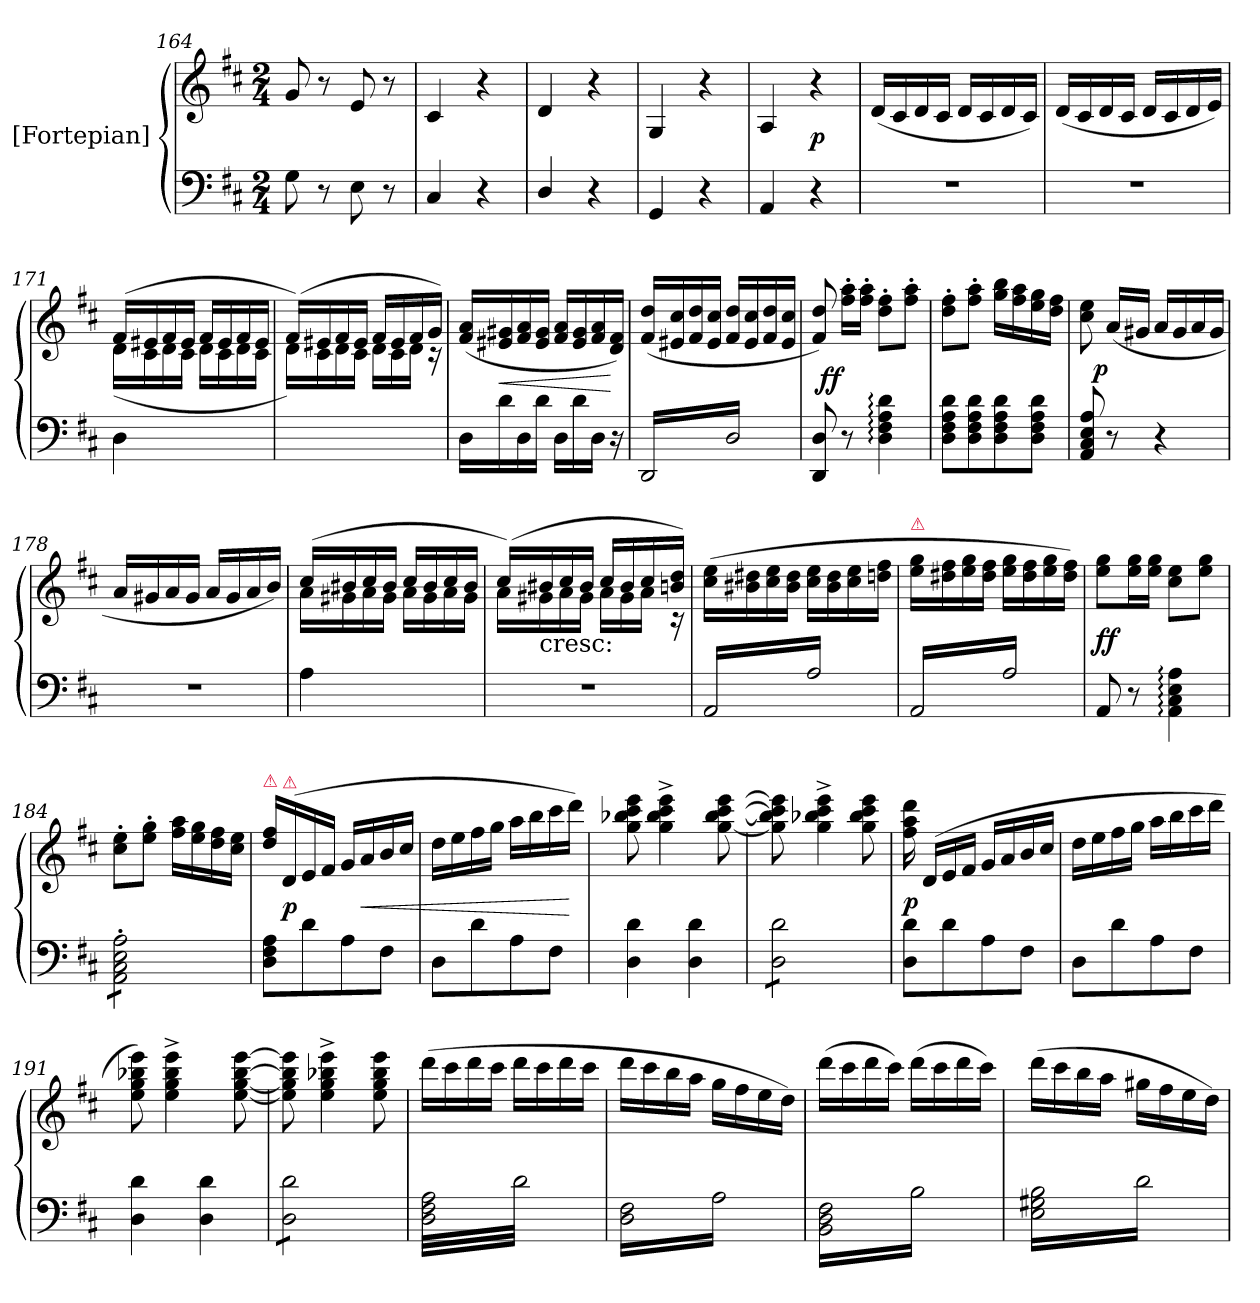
**kern	**kern	**dynam
*part1	*part1	*part1
*staff2	*staff1	*staff1/2
*I"[Fortepian]	*	*
*clefF4	*clefG2	*
*k[f#c#]	*k[f#c#]	*
*M2/4	*M2/4	*
=164	=164	=164
8G\	8g/	.
8r	8r	.
8E\	8e/	.
8r	8r	.
=165	=165	=165
4C#/	4c#/	.
4r	4r	.
=166	=166	=166
4D/	4d/	.
4r	4r	.
=167	=167	=167
4GG/	4G/	.
4r	4r	.
=168	=168	=168
4AA/	4A/	.
4r	4r	p
=169	=169	=169
2r	(16d/LL	.
.	16c#/	.
.	16d/	.
.	16c#/JJ	.
.	16d/LL	.
.	16c#/	.
.	16d/	.
.	16c#/JJ)	.
=170	=170	=170
2r	(16d/LL	.
.	16c#/	.
.	16d/	.
.	16c#/JJ	.
.	16d/LL	.
.	16c#/	.
.	16d/	.
.	16e/JJ)	.
=171	=171	=171
*	*^	*
4D\	(16f#/LL	(16d\LL	.
.	16e#X/	16c#\	.
.	16f#/	16d\	.
.	16e#/JJ	16c#\JJ	.
4ryy	16f#/LL	16d\LL	.
.	16e#/	16c#\	.
.	16f#/	16d\	.
.	16e#/JJ	16c#\JJ	.
=172	=172	=172	=172
2ryy	(16f#/LL)	16d\LL)	.
.	16e#X/	16c#\	.
.	16f#/	16d\	.
.	16e#/JJ	16c#\JJ	.
.	16f#/LL	16d\LL	.
.	16e#/	16c#\	.
.	16f#/	16d\JJ	.
.	16g/JJ)	16rc	.
*	*v	*v	*
=173	=173	=173
16D\LL	(16f#/ 16a/LL	.
16d\	16e#X/ 16g#X/	<
16D\	16f#/ 16a/	.
16d\JJ	16e#/ 16g#/JJ	.
16D\LL	16f#/ 16a/LL	.
16d\	16e#/ 16g#/	.
16D\JJ	16f#/ 16a/	.
16r	16d/ 16f#/JJ)	[
=174	=174	=174
*tremolo	*	*
(16DD/LL	(>16f#/ 16dd/LL	.
16D/)	16e#X/ 16cc#/	.
16DD/	16f#/ 16dd/	.
16D/)	16e#/ 16cc#/JJ	.
16DD/	16f#/ 16dd/LL	.
16D/)	16e#/ 16cc#/	.
16DD/	16f#/ 16dd/	.
16D/)JJ	16e#/ 16cc#/JJ	.
*Xtremolo	*	*
=175	=175	=175
8DD/ 8D/	8f#/ 8dd/)	.
.	.	.
!	!	!LO:DY:rj
8r	16ff#'\ 16aa'\LL	ff
.	16ff#'\ 16aa'\JJ	.
4D:\ 4F#:\ 4A:\ 4d:\	8dd'\ 8ff#'\L	.
.	8ff#'\ 8aa'\J	.
=176	=176	=176
8D\ 8F#\ 8A\ 8d\L	8dd'\ 8ff#'\L	.
8D\ 8F#\ 8A\ 8d\	8ff#'\ 8aa'\J	.
8D\ 8F#\ 8A\ 8d\	16gg\ 16bb\LL	.
.	16ff#\ 16aa\	.
8D\ 8F#\ 8A\ 8d\J	16ee\ 16gg\	.
.	16dd\ 16ff#\JJ	.
=177	=177	=177
8AA/ 8C#/ 8E/ 8A/	8cc#\ 8ee\	.
!	!	!LO:DY:rj
8r	(16a/LL	p
.	16g#X/JJ	.
4r	16a/LL	.
.	16g#/	.
.	16a/	.
.	16g#/JJ	.
=178	=178	=178
2r	16a/LL	.
.	16g#X/	.
.	16a/	.
.	16g#/JJ	.
.	16a/LL	.
.	16g#/	.
.	16a/	.
.	16b/JJ)	.
=179	=179	=179
*	*^	*
4A\	(16cc#/LL	16a\LL	.
.	16b#X/	16g#X\	.
.	16cc#/	16a\	.
.	16b#/JJ	16g#\JJ	.
4ryy	16cc#/LL	16a\LL	.
.	16b#/	16g#\	.
.	16cc#/	16a\	.
.	16b#/JJ	16g#\JJ	.
=180	=180	=180	=180
2r	(16cc#/LL)	16a\LL	.
!	!LO:TX:c:t=cresc&colon;	!	!
.	16b#X/	16g#X\	.
.	16cc#/	16a\	.
.	16b#/JJ	16g#\JJ	.
.	16cc#/LL	16a\LL	.
.	16b#/	16g#\	.
.	16cc#/	16a\JJ	.
.	16bn/ 16dd/JJ)	16rc	.
=181	=181	=181	=181
!	!LO:TX:a:color=crimson:t=⚠	!	!
*	*v	*v	*
*tremolo	*	*
(>16AA/LL	(16cc#\ 16ee\LL	.
16A/)	16b#X\ 16dd#X\	.
16AA/	16cc#\ 16ee\	.
16A/)	16b#\ 16dd#\JJ	.
16AA/	16cc#\ 16ee\LL	.
16A/)	16b#\ 16dd#\	.
16AA/	16cc#\ 16ee\	.
16A/)JJ	16ddn\ 16ff#\JJ	.
=182	=182	=182
!	!LO:TX:a:color=crimson:t=⚠	!
(>16AA/LL	16ee\ 16gg\LL	.
16A/)	16dd#X\ 16ff#\	.
16AA/	16ee\ 16gg\	.
16A/)	16dd#\ 16ff#\JJ	.
16AA/	16ee\ 16gg\LL	.
16A/)	16dd#\ 16ff#\	.
16AA/	16ee\ 16gg\	.
16A/)JJ	16dd#\ 16ff#\JJ)	.
*Xtremolo	*	*
=183	=183	=183
8AA/	8ee\ 8gg\L	ff
.	.	.
8r	16ee\ 16gg\L	.
.	16ee\ 16gg\JJ	.
4AA:\ 4C#:\ 4E:\ 4A:\	8cc#\ 8ee\L	.
.	8ee\ 8gg\J	.
=184	=184	=184
*tremolo	*	*
8AA'\ 8C#'\ 8E'\ 8A'\L	8cc#'\ 8ee'\L	.
8AA'\ 8C#'\ 8E'\ 8A'\	8ee'\ 8gg'\J	.
8AA'\ 8C#'\ 8E'\ 8A'\	16ff#\ 16aa\LL	.
.	16ee\ 16gg\	.
8AA'\ 8C#'\ 8E'\ 8A'\J	16dd\ 16ff#\	.
*Xtremolo	*	*
.	16cc#\ 16ee\JJ	.
=185	=185	=185
!	!LO:TX:a:color=crimson:t=⚠	!
8D\ 8F#\ 8A\L	16dd\ 16ff#\LL	.
!	!LO:TX:a:color=crimson:t=⚠	!
.	(<16d/	p
8d\	16e/	.
.	16f#/JJ	.
8A\	16g/LL	.
.	16a/	<
8F#\J	16b/	.
.	16cc#/JJ	.
=186	=186	=186
8D\L	16dd\LL	.
.	16ee\	.
8d\	16ff#\	.
.	16gg\JJ	.
8A\	16aa\LL	.
.	16bb\	.
8F#\J	16ccc#\	.
.	16ddd\JJ)	[
=187	=187	=187
4D\ 4d\	8gg\ 8bb-X\ 8ccc#\ 8eee\	.
.	4gg^<\ 4bb-^<\ 4ccc#^<\ 4eee^<\	.
4D\ 4d\	.	.
.	[8gg\ [8bb-\ [8ccc#\ [8eee\	.
=188	=188	=188
*tremolo	*	*
8D\ 8d\L	8gg]\ 8bb-]\ 8ccc#]\ 8eee]\	.
8D\ 8d\	4gg^<\ 4bb-X^<\ 4ccc#^<\ 4eee^<\	.
8D\ 8d\	.	.
8D\ 8d\J	8gg\ 8bb-\ 8ccc#\ 8eee\	.
*Xtremolo	*	*
=189	=189	=189
8D\ 8d\L	16ff#\ 16aa\ 16ddd\	p
.	(16d/LL	.
8d\	16e/	.
.	16f#/JJ	.
8A\	16g/LL	.
.	16a/	.
8F#\J	16b/	.
.	16cc#/JJ	.
=190	=190	=190
8D\L	16dd\LL	.
.	16ee\	.
8d\	16ff#\	.
.	16gg\JJ	.
8A\	16aa\LL	.
.	16bb\	.
8F#\J	16ccc#\	.
.	16ddd\JJ	.
=191	=191	=191
4D\ 4d\	8ee\ 8gg\ 8bb-X\ 8eee\)	.
.	4ee^<\ 4gg^<\ 4bb-^<\ 4eee^<\	.
4D\ 4d\	.	.
.	[8ee\ [8gg\ [8bb-\ [8eee\	.
=192	=192	=192
*tremolo	*	*
8D\ 8d\L	8ee]\ 8gg]\ 8bb-]\ 8eee]\	.
8D\ 8d\	4ee^<\ 4gg^<\ 4bb-X^<\ 4eee^<\	.
8D\ 8d\	.	.
8D\ 8d\J	8ee\ 8gg\ 8bb-\ 8eee\	.
=193	=193	=193
(32D\ 32F#\ 32A\LLL	(16ddd\LL	.
32d\)	.	.
32D\ 32F#\ 32A\	16ccc#\	.
32d\)	.	.
32D\ 32F#\ 32A\	16ddd\	.
32d\)	.	.
32D\ 32F#\ 32A\	16ccc#\JJ	.
32d\)	.	.
32D\ 32F#\ 32A\	16ddd\LL	.
32d\)	.	.
32D\ 32F#\ 32A\	16ccc#\	.
32d\)	.	.
32D\ 32F#\ 32A\	16ddd\	.
32d\)	.	.
32D\ 32F#\ 32A\	16ccc#\JJ	.
32d\)JJJ	.	.
=194	=194	=194
(16D\ 16F#\LL	16ddd\LL	.
.	.	.
16A\)	16ccc#\	.
.	.	.
16D\ 16F#\	16bb\	.
.	.	.
16A\)	16aa\JJ	.
.	.	.
16D\ 16F#\	16gg\LL	.
16A\)	16ff#\	.
16D\ 16F#\	16ee\	.
16A\)JJ	16dd\JJ)	.
=195	=195	=195
(16BB\ 16D\ 16F#\LL	(16ddd\LL	.
16B\)	16ccc#\	.
16BB\ 16D\ 16F#\	16ddd\	.
16B\)	16ccc#\JJ)	.
16BB\ 16D\ 16F#\	(16ddd\LL	.
16B\)	16ccc#\	.
16BB\ 16D\ 16F#\	16ddd\	.
16B\)JJ	16ccc#\JJ)	.
=196	=196	=196
(16E\ 16G#X\ 16B\LL	(16ddd\LL	.
16d\)	16ccc#\	.
16E\ 16G#X\ 16B\	16bb\	.
16d\)	16aa\JJ	.
16E\ 16G#X\ 16B\	16gg#X\LL	.
16d\)	16ff#\	.
16E\ 16G#X\ 16B\	16ee\	.
16d\)JJ	16dd\JJ)	.
*Xtremolo	*	*
.	.	.
.	.	.
.	.	.
.	.	.
=	=	=
*-	*-	*-
